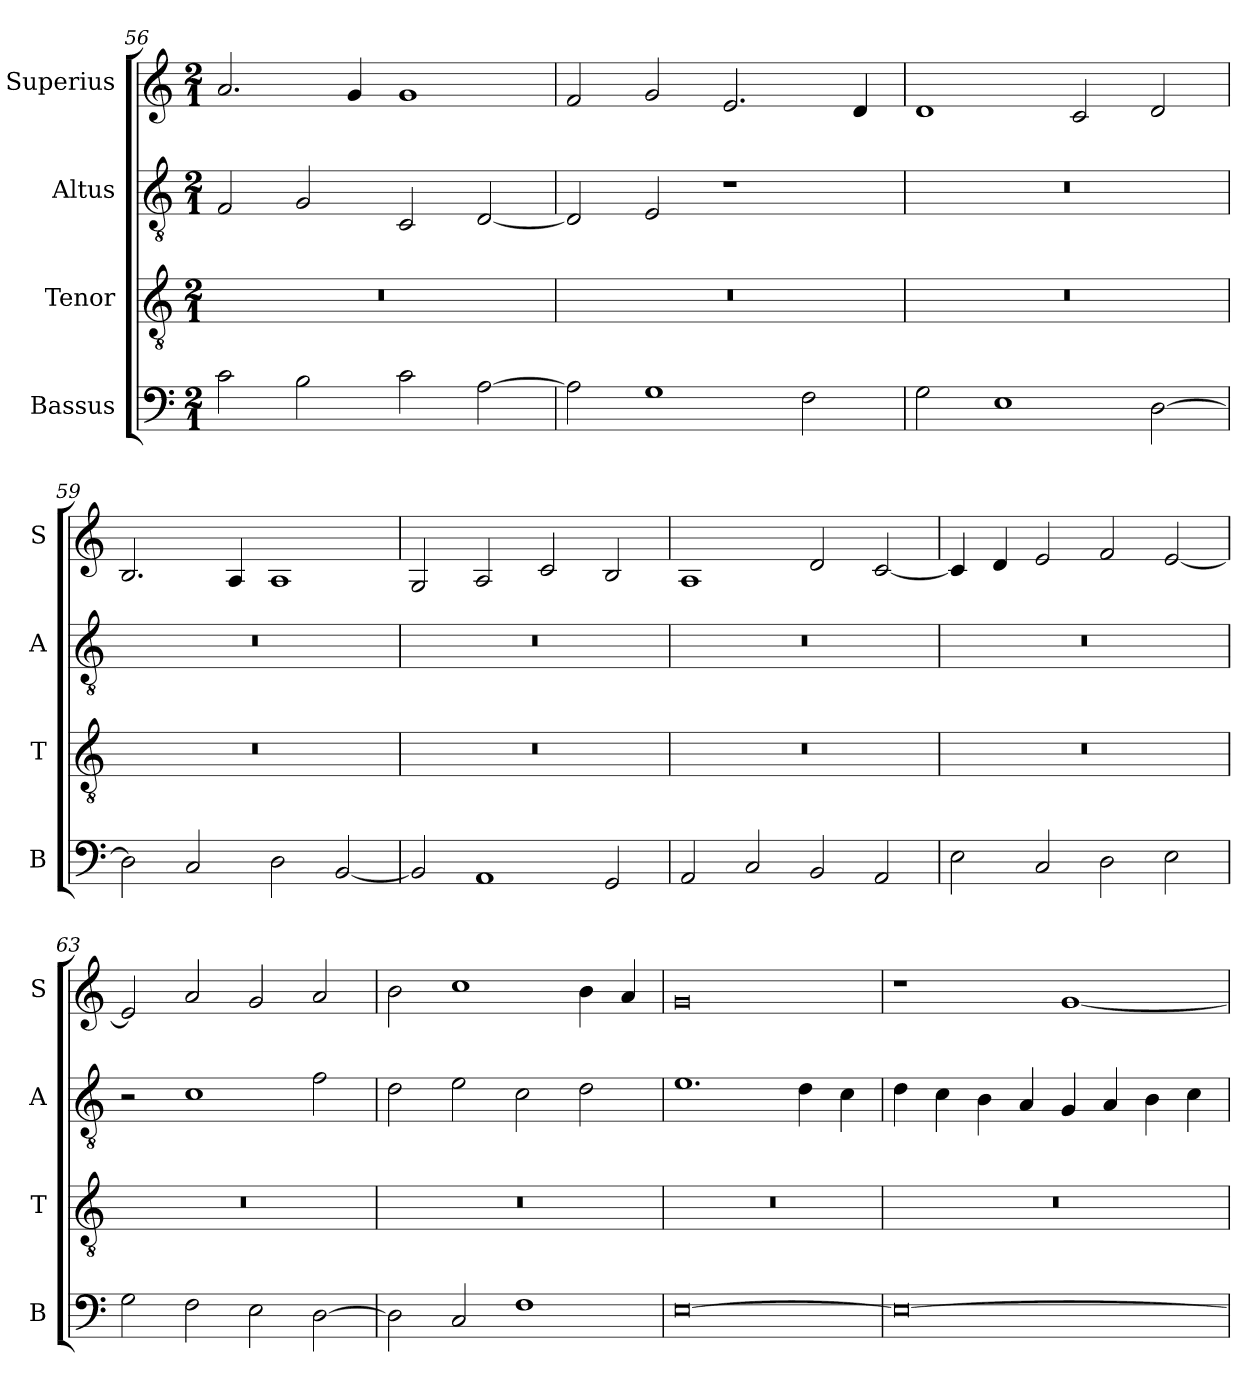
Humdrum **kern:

**kern	**kern	**kern	**kern
*part4	*part3	*part2	*part1
*staff4	*staff3	*staff2	*staff1
*I"Bassus	*I"Tenor	*I"Altus	*I"Superius
*I'B	*I'T	*I'A	*I'S
*clefF4	*clefGv2	*clefGv2	*clefG2
*k[]	*k[]	*k[]	*k[]
*M2/1	*M2/1	*M2/1	*M2/1
=56	=56	=56	=56
2c\	0r	2F/	2.a/
2B\	.	2G/	.
.	.	.	4g/
2c\	.	2C/	1g
[2A\	.	[2D/	.
=57	=57	=57	=57
2A\]	0r	2D/]	2f/
1G	.	2E/	2g/
.	.	1r	2.e/
2F\	.	.	.
.	.	.	4d/
=58	=58	=58	=58
2G\	0r	0r	1d
1E	.	.	.
.	.	.	2c/
[2D\	.	.	2d/
=59	=59	=59	=59
2D\]	0r	0r	2.B/
2C/	.	.	.
.	.	.	4A/
2D\	.	.	1A
[2BB/	.	.	.
=60	=60	=60	=60
2BB/]	0r	0r	2G/
1AA	.	.	2A/
.	.	.	2c/
2GG/	.	.	2B/
=61	=61	=61	=61
2AA/	0r	0r	1A
2C/	.	.	.
2BB/	.	.	2d/
2AA/	.	.	[2c/
=62	=62	=62	=62
2E\	0r	0r	4c/]
.	.	.	4d/
2C/	.	.	2e/
2D\	.	.	2f/
2E\	.	.	[2e/
=63	=63	=63	=63
2G\	0r	2r	2e/]
2F\	.	1c	2a/
2E\	.	.	2g/
[2D\	.	2f\	2a/
=64	=64	=64	=64
2D\]	0r	2d\	2b\
2C/	.	2e\	1cc
1F	.	2c\	.
.	.	2d\	4b\
.	.	.	4a/
=65	=65	=65	=65
[0E	0r	1.e	0g
.	.	4d\	.
.	.	4c\	.
=66	=66	=66	=66
0E_	0r	4d\	1r
.	.	4c\	.
.	.	4B\	.
.	.	4A/	.
.	.	4G/	[1g
.	.	4A/	.
.	.	4B\	.
.	.	4c\	.
=	=	=	=
*-	*-	*-	*-
